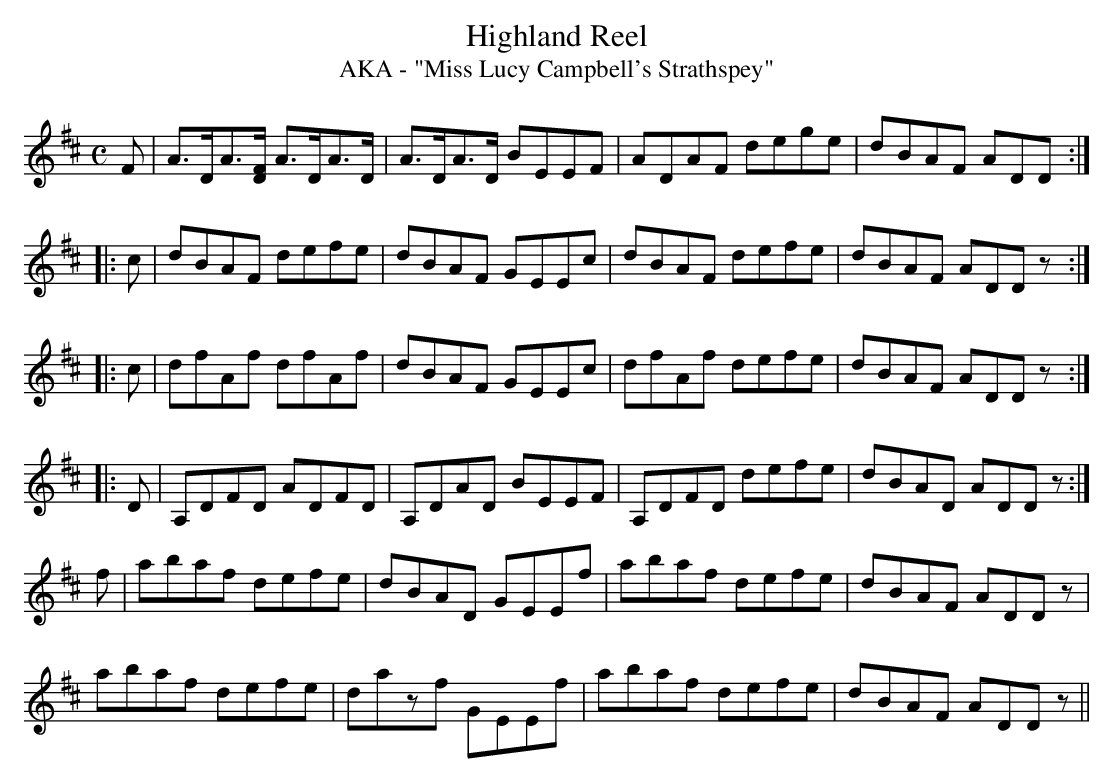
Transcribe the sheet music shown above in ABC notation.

X:1
T:Highland Reel
T:AKA - "Miss Lucy Campbell's Strathspey"
M:C
L:1/8
K:D
F|A>DA>[DF] A>DA>D|A>DA>D BEEF|ADAF dege|dBAF ADD:|
|:c|dBAF defe|dBAF GEEc|dBAF defe|dBAF ADDz:|
|:c|dfAf dfAf|dBAF GEEc|dfAf defe|dBAF ADDz:|
|:D|A,DFD ADFD|A,DAD BEEF|A,DFD defe|dBAD ADDz:|
f|abaf defe|dBAD GEEf|abaf defe|dBAF ADDz|
abaf defe|dazf GEEf|abaf defe |dBAF ADDz||
